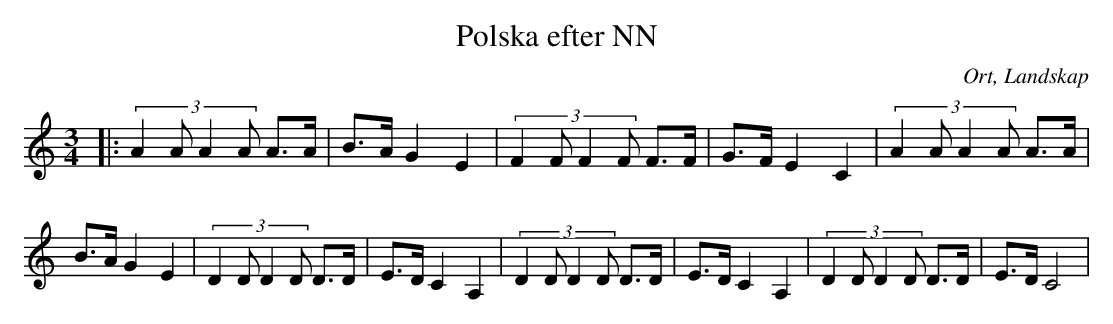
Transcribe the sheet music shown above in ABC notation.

X:1
T:Polska efter NN
O:Ort, Landskap
M:3/4
L:1/16
K:Am
|: (3:2:4 A4A2A4A2 A3A|B3AG4E4|(3:2:4 F4F2F4F2 F3F| G3FE4C4|(3:2:4 A4A2A4A2 A3A|B3AG4E4|(3:2:4 D4D2D4D2 D3D|E3D C4A,4|(3:2:4 D4D2D4D2 D3D|E3D C4A,4|(3:2:4 D4D2D4D2 D3D|E3D C8|
